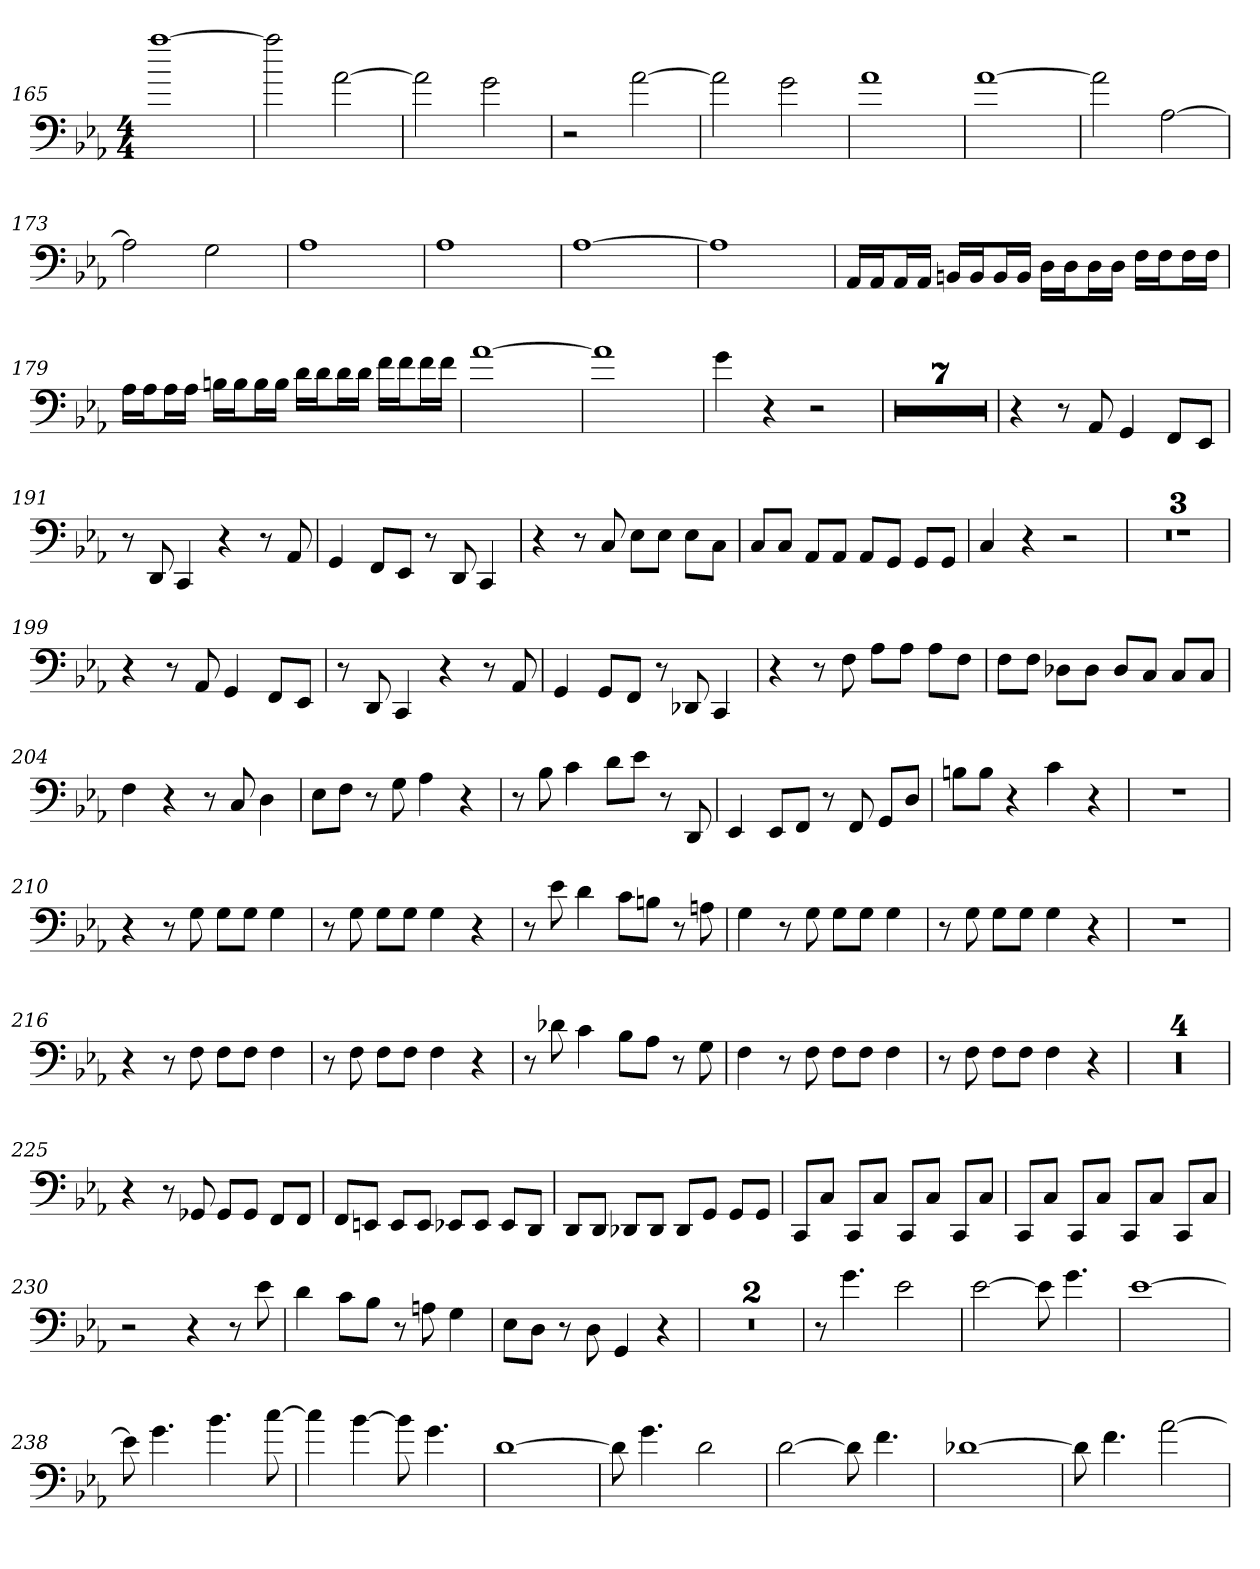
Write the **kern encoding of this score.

**kern
*part1
*staff1
*clefF4
*k[b-e-a-]
*E-:
*M4/4
=165
[1aa-
=166
2aa-]
[2a-
=167
2a-]
2g
=168
2r
[2a-
=169
2a-]
2g
=170
1a-
=171
[1a-
=172
2a-]
[2A-
=173
2A-]
2G
=174
1A-
=175
1A-
=176
[1A-
=177
1A-]
=178
16AA-/LL
16AA-/J
16AA-/L
16AA-/JJ
16BBn/LL
16BB/J
16BB/L
16BB/JJ
16D\LL
16D\J
16D\L
16D\JJ
16F\LL
16F\J
16F\L
16F\JJ
=179
16A-\LL
16A-\J
16A-\L
16A-\JJ
16Bn\LL
16B\J
16B\L
16B\JJ
16d\LL
16d\J
16d\L
16d\JJ
16f\LL
16f\J
16f\L
16f\JJ
=180
[1a-
=181
1a-]
=182
4g
4r
2r
=183
1r
=184
1r
=185
1r
=186
1r
=187
1r
=188
1r
=189
1r
=190
4r
8r
8AA-
4GG
8FF/L
8EE-/J
=191
8r
8DD
4CC
4r
8r
8AA-
=192
4GG
8FF/L
8EE-/J
8r
8DD
4CC
=193
4r
8r
8C
8E-\L
8E-\J
8E-\L
8C\J
=194
8C/L
8C/J
8AA-/L
8AA-/J
8AA-/L
8GG/J
8GG/L
8GG/J
=195
4C
4r
2r
=196
1r
=197
1r
=198
1r
=199
4r
8r
8AA-
4GG
8FF/L
8EE-/J
=200
8r
8DD
4CC
4r
8r
8AA-
=201
4GG
8GG/L
8FF/J
8r
8DD-X
4CC
=202
4r
8r
8F
8A-\L
8A-\J
8A-\L
8F\J
=203
8F\L
8F\J
8D-X\L
8D-\J
8D-/L
8C/J
8C/L
8C/J
=204
4F
4r
8r
8C
4D
=205
8E-\L
8F\J
8r
8G
4A-
4r
=206
8r
8B-
4c
8d\L
8e-\J
8r
8DD
=207
4EE-
8EE-/L
8FF/J
8r
8FF
8GG/L
8D/J
=208
8Bn\L
8B\J
4r
4c
4r
=209
1r
=210
4r
8r
8G
8G\L
8G\J
4G
=211
8r
8G
8G\L
8G\J
4G
4r
=212
8r
8e-
4d
8c\L
8Bn\J
8r
8An
=213
4G
8r
8G
8G\L
8G\J
4G
=214
8r
8G
8G\L
8G\J
4G
4r
=215
1r
=216
4r
8r
8F
8F\L
8F\J
4F
=217
8r
8F
8F\L
8F\J
4F
4r
=218
8r
8d-X
4c
8B-\L
8A-\J
8r
8G
=219
4F
8r
8F
8F\L
8F\J
4F
=220
8r
8F
8F\L
8F\J
4F
4r
=221
1r
=222
1r
=223
1r
=224
1r
=225
4r
8r
8GG-X
8GG-/L
8GG-/J
8FF/L
8FF/J
=226
8FF/L
8EEn/J
8EE/L
8EE/J
8EE-X/L
8EE-/J
8EE-/L
8DD/J
=227
8DD/L
8DD/J
8DD-X/L
8DD-/J
8DD-/L
8GG/J
8GG/L
8GG/J
=228
8CC/L
8C/J
8CC/L
8C/J
8CC/L
8C/J
8CC/L
8C/J
=229
8CC/L
8C/J
8CC/L
8C/J
8CC/L
8C/J
8CC/L
8C/J
=230
2r
4r
8r
8e-
=231
4d
8c\L
8B-\J
8r
8An
4G
=232
8E-\L
8D\J
8r
8D
4GG
4r
=233
1r
=234
1r
=235
8r
4.g
2e-
=236
[2e-
8e-]
4.g
=237
[1e-
=238
8e-]
4.g
4.b-
[8cc
=239
4cc]
[4b-
8b-]
4.g
=240
[1d
=241
8d]
4.g
2d
=242
[2d
8d]
4.f
=243
[1d-X
=244
8d-]
4.f
[2a-
=
*-
